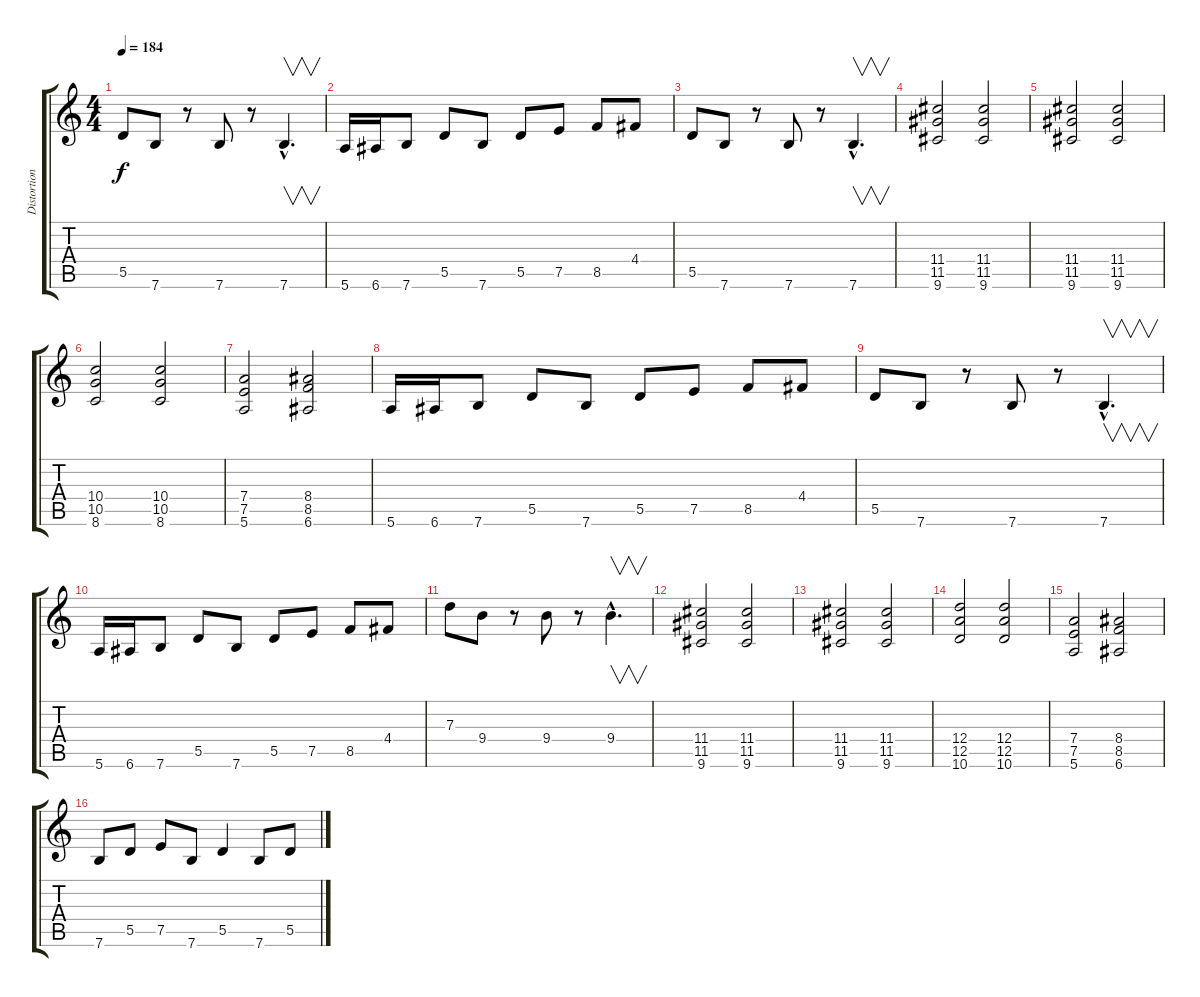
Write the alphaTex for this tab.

\track ("Distortion Guitar" "Distortion") {instrument distortionguitar}
\staff {score tabs}
\tuning (E4 B3 G3 D3 A2 E2) {hide}
\ts (4 4)
\tempo 184
\clef g2
\ks c
5.5.8{dy f} 7.6.8 r.8 7.6.8 r.8 7.6{hac}.4{v d} |
5.6.16 6.6.16 7.6.8 5.5.8 7.6.8 5.5.8 7.5.8 8.5.8 4.4.8 |
5.5.8 7.6.8 r.8 7.6.8 r.8 7.6{hac}.4{v d} |
(11.4 11.5 9.6).2 (11.4 11.5 9.6).2 |
(11.4 11.5 9.6).2 (11.4 11.5 9.6).2 |
(10.4 10.5 8.6).2 (10.4 10.5 8.6).2 |
(7.4 7.5 5.6).2 (8.4 8.5 6.6).2 |
5.6.16 6.6.16 7.6.8 5.5.8 7.6.8 5.5.8 7.5.8 8.5.8 4.4.8 |
5.5.8 7.6.8 r.8 7.6.8 r.8 7.6{hac}.4{v d} |
5.6.16 6.6.16 7.6.8 5.5.8 7.6.8 5.5.8 7.5.8 8.5.8 4.4.8 |
7.3.8 9.4.8 r.8 9.4.8 r.8 9.4{hac}.4{v d} |
(11.4 11.5 9.6).2 (11.4 11.5 9.6).2 |
(11.4 11.5 9.6).2 (11.4 11.5 9.6).2 |
(12.4 12.5 10.6).2 (12.4 12.5 10.6).2 |
(7.4 7.5 5.6).2 (8.4 8.5 6.6).2 |
7.6.8 5.5.8 7.5.8 7.6.8 5.5.4 7.6.8 5.5.8
